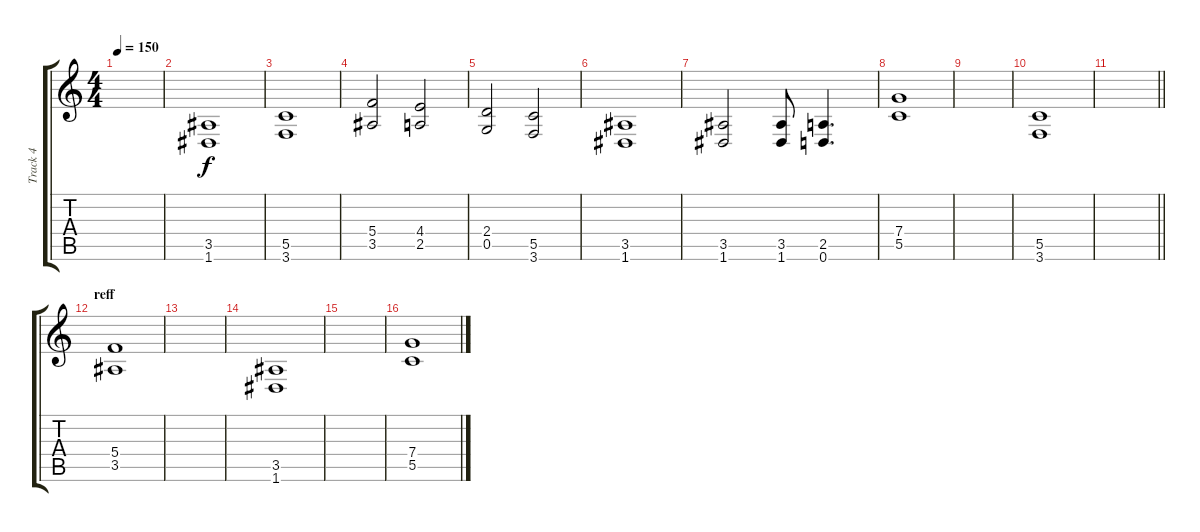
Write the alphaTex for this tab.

\track ("Track 4" "Track 4") {instrument overdrivenguitar}
\staff {score tabs}
\tuning (D4 A3 F3 C3 G2 D2) {hide}
\ts (4 4)
\tempo 150
\clef g2
\ks c
|
(3.5 1.6).1 |
(5.5 3.6).1 |
(5.4 3.5).2 (4.4 2.5).2 |
(2.4 0.5).2 (5.5 3.6).2 |
(3.5 1.6).1 |
(3.5 1.6).2 (3.5 1.6).8 (2.5 0.6).4{d} |
(7.4 5.5).1 |
|
(5.5 3.6).1 |
\barLineRight lightlight
|
\section ("" "reff")
(5.4 3.5).1 |
|
(3.5 1.6).1 |
|
(7.4 5.5).1
